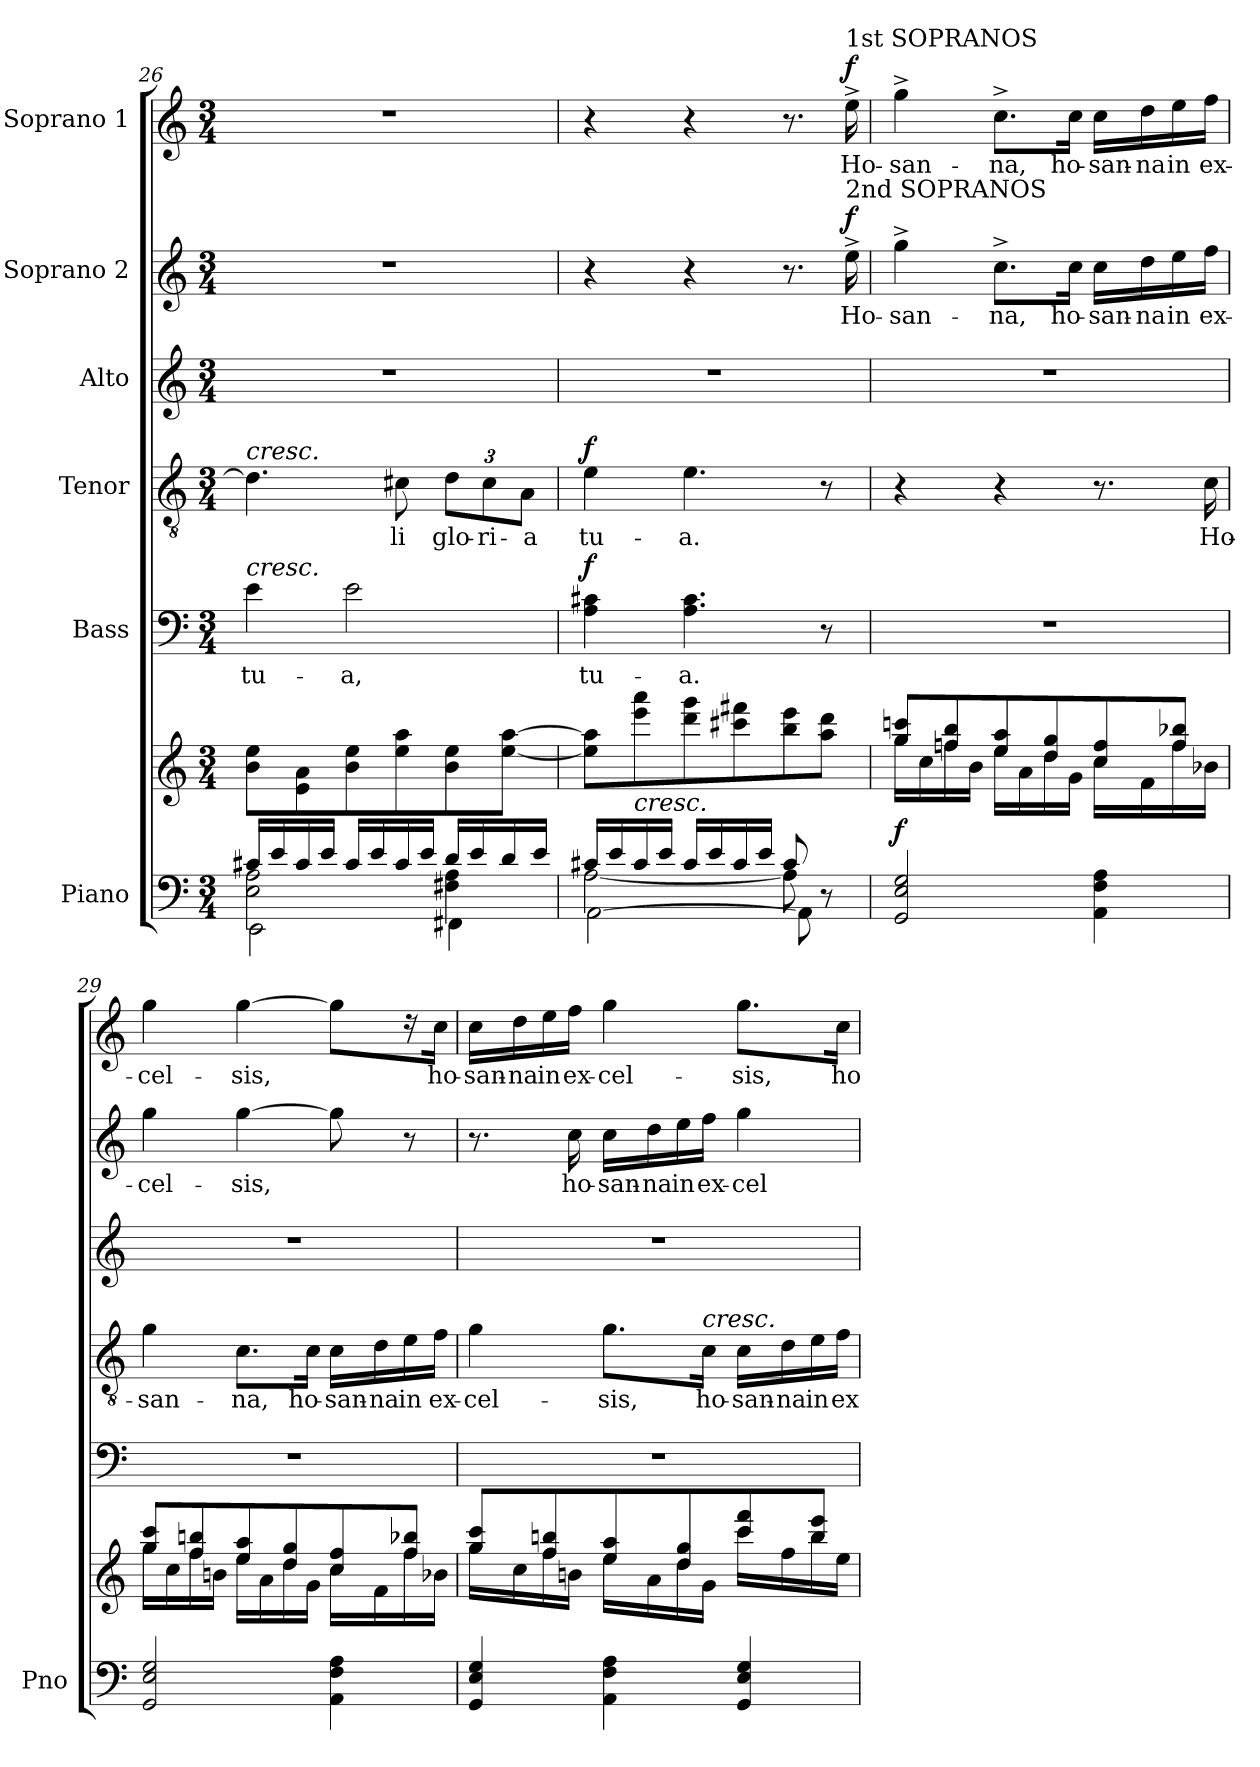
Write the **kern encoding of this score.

**kern	**kern	**dynam	**kern	**text	**dynam	**kern	**text	**dynam	**kern	**kern	**text	**dynam	**kern	**text	**dynam
*part6	*part6	*part6	*part5	*part5	*part5	*part4	*part4	*part4	*part3	*part2	*part2	*part2	*part1	*part1	*part1
*staff7	*staff6	*staff6/7	*staff5	*staff5	*staff5	*staff4	*staff4	*staff4	*staff3	*staff2	*staff2	*staff2	*staff1	*staff1	*staff1
*I"Piano	*	*	*I"Bass	*	*	*I"Tenor	*	*	*I"Alto	*I"Soprano 2	*	*	*I"Soprano 1	*	*
*I'Pno	*	*	*	*	*	*	*	*	*	*	*	*	*	*	*
!!LO:PB:g=z
*clefF4	*clefG2	*	*clefF4	*	*	*clefGv2	*	*	*clefG2	*clefG2	*	*	*clefG2	*	*
*k[]	*k[]	*	*k[]	*	*	*k[]	*	*	*k[]	*k[]	*	*	*k[]	*	*
*M3/4	*M3/4	*	*M3/4	*	*	*M3/4	*	*	*M3/4	*M3/4	*	*	*M3/4	*	*
=26	=26	=26	=26	=26	=26	=26	=26	=26	=26	=26	=26	=26	=26	=26	=26
*^	*	*	*	*	*	*	*	*	*	*	*	*	*	*	*
*	*^	*	*	*	*	*	*	*	*	*	*	*	*	*	*	*
!	!	!	!	!	!	!	!	!LO:TX:a:i:t=cresc.	!	!	!	!	!	!	!	!	!
!	!	!	!	!	!LO:TX:a:i:t=cresc.	!	!	!	!	!	!	!	!	!	!	!	!
!	!	!	!	!	!	!LO:LY:b	!	!	!	!	!	!	!	!	!	!	!
16c#X/LL	2E\ 2A\	2EE!\	8b\ 8ee\L	.	4e\	tu-	.	4.d\]	.	.	2.r	2.r	.	.	2.r	.	.
16e/	.	.	.	.	.	.	.	.	.	.	.	.	.	.	.	.	.
16c#/	.	.	8e\ 8a\	.	.	.	.	.	.	.	.	.	.	.	.	.	.
16e/JJ	.	.	.	.	.	.	.	.	.	.	.	.	.	.	.	.	.
!	!	!	!	!	!	!LO:LY:b	!	!	!	!	!	!	!	!	!	!	!
16c#/LL	.	.	8b\ 8ee\	.	2e\	-a,	.	.	.	.	.	.	.	.	.	.	.
16e/	.	.	.	.	.	.	.	.	.	.	.	.	.	.	.	.	.
!	!	!	!	!	!	!	!	!	!LO:LY:b	!	!	!	!	!	!	!	!
16c#/	.	.	8ee\ 8aa\	.	.	.	.	8c#X\	-li	.	.	.	.	.	.	.	.
16e/JJ	.	.	.	.	.	.	.	.	.	.	.	.	.	.	.	.	.
*	*	*	*	*	*	*	*	*Xbrackettup	*	*	*	*	*	*	*	*	*
!	!	!	!	!	!	!	!	!	!LO:LY:b	!	!	!	!	!	!	!	!
16d/LL	4F#X\ 4A\	4FF#X!\	8b\ 8ee\	.	.	.	.	12d\L	glo-	.	.	.	.	.	.	.	.
16e/	.	.	.	.	.	.	.	.	.	.	.	.	.	.	.	.	.
!	!	!	!	!	!	!	!	!	!LO:LY:b	!	!	!	!	!	!	!	!
.	.	.	.	.	.	.	.	12c#\	-ri-	.	.	.	.	.	.	.	.
16d/	.	.	[8ee\ [8aa\J	.	.	.	.	.	.	.	.	.	.	.	.	.	.
!	!	!	!	!	!	!	!	!	!LO:LY:b	!	!	!	!	!	!	!	!
.	.	.	.	.	.	.	.	12A\J	-a	.	.	.	.	.	.	.	.
16e/JJ	.	.	.	.	.	.	.	.	.	.	.	.	.	.	.	.	.
=27	=27	=27	=27	=27	=27	=27	=27	=27	=27	=27	=27	=27	=27	=27	=27	=27	=27
!	!	!	!	!	!	!LO:LY:b	!LO:DY:a	!	!LO:LY:b	!LO:DY:a	!	!	!	!	!	!	!
16c#X/LL	[2A\	[2AA\	8ee\] 8aa\]L	.	4A\ 4c#X\	tu-	f	4e\	tu-	f	2.r	4r	.	.	4r	.	.
16e/	.	.	.	.	.	.	.	.	.	.	.	.	.	.	.	.	.
!LO:TX:a:i:t=cresc.	!	!	!	!	!	!	!	!	!	!	!	!	!	!	!	!	!
16c#/	.	.	8eee\ 8aaa\	.	.	.	.	.	.	.	.	.	.	.	.	.	.
16e/JJ	.	.	.	.	.	.	.	.	.	.	.	.	.	.	.	.	.
!	!	!	!	!	!	!LO:LY:b	!	!	!LO:LY:b	!	!	!	!	!	!	!	!
16c#/LL	.	.	8ddd\ 8ggg\	.	4.A\ 4.c#\	-a.	.	4.e\	-a.	.	.	4r	.	.	4r	.	.
16e/	.	.	.	.	.	.	.	.	.	.	.	.	.	.	.	.	.
16c#/	.	.	8ccc#X\ 8fff#X\	.	.	.	.	.	.	.	.	.	.	.	.	.	.
16e/JJ	.	.	.	.	.	.	.	.	.	.	.	.	.	.	.	.	.
8c#/	8A\]	8AA!\]	8bb\ 8eee\	.	.	.	.	.	.	.	.	8.r	.	.	8.r	.	.
8ryy	8ryy	8r	8aa\ 8ddd\J	.	8r	.	.	8r	.	.	.	.	.	.	.	.	.
!	!	!	!	!	!	!	!	!	!	!	!	!	!	!	!LO:TX:a:t=1st SOPRANOS	!	!
!	!	!	!	!	!	!	!	!	!	!	!	!LO:TX:a:t=2nd SOPRANOS	!	!	!	!	!
!	!	!	!	!	!	!	!	!	!	!	!	!	!LO:LY:b	!LO:DY:a	!	!LO:LY:b	!LO:DY:a
.	.	.	.	.	.	.	.	.	.	.	.	16ee^\	Ho-	f	16ee^\	Ho-	f
*v	*v	*v	*	*	*	*	*	*	*	*	*	*	*	*	*	*	*
=28	=28	=28	=28	=28	=28	=28	=28	=28	=28	=28	=28	=28	=28	=28	=28
*	*^	*	*	*	*	*	*	*	*	*	*	*	*	*	*
!	!	!	!LO:DY:a=2	!	!	!	!	!	!	!	!	!LO:LY:b	!	!	!LO:LY:b	!
2GG/ 2E/ 2G/	8gg/ 8cccn/L	16gg\LL	f	2.r	.	.	4r	.	.	2.r	4gg^\	-san-	.	4gg^\	-san-	.
.	.	16cc\	.	.	.	.	.	.	.	.	.	.	.	.	.	.
.	8ffni/ 8bb/	16ff\	.	.	.	.	.	.	.	.	.	.	.	.	.	.
.	.	16b\JJ	.	.	.	.	.	.	.	.	.	.	.	.	.	.
!	!	!	!	!	!	!	!	!	!	!	!	!LO:LY:b	!	!	!LO:LY:b	!
.	8ee/ 8aa/	16ee\LL	.	.	.	.	4r	.	.	.	8.cc^\L	-na,	.	8.cc^\L	-na,	.
.	.	16a\	.	.	.	.	.	.	.	.	.	.	.	.	.	.
.	8dd/ 8gg/	16dd\	.	.	.	.	.	.	.	.	.	.	.	.	.	.
!	!	!	!	!	!	!	!	!	!	!	!	!LO:LY:b	!	!	!LO:LY:b	!
.	.	16g\JJ	.	.	.	.	.	.	.	.	16cc\Jk	ho-	.	16cc\Jk	ho-	.
!	!	!	!	!	!	!	!	!	!	!	!	!LO:LY:b	!	!	!LO:LY:b	!
4AA\ 4F\ 4A\	8cc/ 8ff/	16cc\LL	.	.	.	.	8.r	.	.	.	16cc\LL	-san-	.	16cc\LL	-san-	.
!	!	!	!	!	!	!	!	!	!	!	!	!LO:LY:b	!	!	!LO:LY:b	!
.	.	16f\	.	.	.	.	.	.	.	.	16dd\	-na	.	16dd\	-na	.
!	!	!	!	!	!	!	!	!	!	!	!	!LO:LY:b	!	!	!LO:LY:b	!
.	8ff/ 8bb-X/J	16ff\	.	.	.	.	.	.	.	.	16ee\	in	.	16ee\	in	.
!	!	!	!	!	!	!	!	!LO:LY:b	!LO:DY:a	!	!	!LO:LY:b	!	!	!LO:LY:b	!
!	!	!	!	!	!	!	!	!	!LO:DY:n=1:a	!	!	!	!	!	!	!
!	!	!	!	!	!	!	!	!	!LO:DY:n=2:a	!	!	!	!	!	!	!
.	.	16b-X\JJ	.	.	.	.	16c\	Ho-	other-dynamics f other-dynamics	.	16ff\JJ	ex-	.	16ff\JJ	ex-	.
!!LO:PB:g=z
=29	=29	=29	=29	=29	=29	=29	=29	=29	=29	=29	=29	=29	=29	=29	=29	=29
!	!	!	!	!	!	!	!	!LO:LY:b	!	!	!	!LO:LY:b	!	!	!LO:LY:b	!
2GG/ 2E/ 2G/	8gg/ 8ccc/L	16gg\LL	.	2.r	.	.	4g\	-san-	.	2.r	4gg\	-cel-	.	4gg\	-cel-	.
.	.	16cc\	.	.	.	.	.	.	.	.	.	.	.	.	.	.
.	8ff/ 8bbn/	16ff\	.	.	.	.	.	.	.	.	.	.	.	.	.	.
.	.	16bn\JJ	.	.	.	.	.	.	.	.	.	.	.	.	.	.
!	!	!	!	!	!	!	!	!LO:LY:b	!	!	!	!LO:LY:b	!	!	!LO:LY:b	!
.	8ee/ 8aa/	16ee\LL	.	.	.	.	8.c\L	-na,	.	.	[4gg\	-sis,	.	[4gg\	-sis,	.
.	.	16a\	.	.	.	.	.	.	.	.	.	.	.	.	.	.
.	8dd/ 8gg/	16dd\	.	.	.	.	.	.	.	.	.	.	.	.	.	.
!	!	!	!	!	!	!	!	!LO:LY:b	!	!	!	!	!	!	!	!
.	.	16g\JJ	.	.	.	.	16c\Jk	ho-	.	.	.	.	.	.	.	.
!	!	!	!	!	!	!	!	!LO:LY:b	!	!	!	!	!	!	!	!
4AA\ 4F\ 4A\	8cc/ 8ff/	16cc\LL	.	.	.	.	16c\LL	-san-	.	.	8gg\]	.	.	8gg\L]	.	.
!	!	!	!	!	!	!	!	!LO:LY:b	!	!	!	!	!	!	!	!
.	.	16f\	.	.	.	.	16d\	-na	.	.	.	.	.	.	.	.
!	!	!	!	!	!	!	!	!LO:LY:b	!	!	!	!	!	!	!	!
.	8ff/ 8bb-X/J	16ff\	.	.	.	.	16e\	in	.	.	8r	.	.	16r	.	.
!	!	!	!	!	!	!	!	!LO:LY:b	!	!	!	!	!	!	!LO:LY:b	!
.	.	16b-X\JJ	.	.	.	.	16f\JJ	ex-	.	.	.	.	.	16cc\Jk	ho-	.
=30	=30	=30	=30	=30	=30	=30	=30	=30	=30	=30	=30	=30	=30	=30	=30	=30
!	!	!	!	!	!	!	!	!LO:LY:b	!	!	!	!	!	!	!LO:LY:b	!
4GG/ 4E/ 4G/	8gg/ 8ccc/L	16gg\LL	.	2.r	.	.	4g\	-cel-	.	2.r	8.r	.	.	16cc\LL	-san-	.
!	!	!	!	!	!	!	!	!	!	!	!	!	!	!	!LO:LY:b	!
.	.	16cc\	.	.	.	.	.	.	.	.	.	.	.	16dd\	-na	.
!	!	!	!	!	!	!	!	!	!	!	!	!	!	!	!LO:LY:b	!
.	8ff/ 8bbn/	16ff\	.	.	.	.	.	.	.	.	.	.	.	16ee\	in	.
!	!	!	!	!	!	!	!	!	!	!	!	!LO:LY:b	!	!	!LO:LY:b	!
.	.	16bn\JJ	.	.	.	.	.	.	.	.	16cc\	ho-	.	16ff\JJ	ex-	.
!	!	!	!	!	!	!	!	!LO:LY:b	!	!	!	!LO:LY:b	!	!	!LO:LY:b	!
4AA\ 4F\ 4A\	8ee/ 8aa/	16ee\LL	.	.	.	.	8.g\L	-sis,	.	.	16cc\LL	-san-	.	4gg\	-cel-	.
!	!	!	!	!	!	!	!	!	!	!	!	!LO:LY:b	!	!	!	!
.	.	16a\	.	.	.	.	.	.	.	.	16dd\	-na	.	.	.	.
!	!	!	!	!	!	!	!	!	!	!	!	!LO:LY:b	!	!	!	!
.	8dd/ 8gg/	16dd\	.	.	.	.	.	.	.	.	16ee\	in	.	.	.	.
!	!	!	!	!	!	!	!LO:TX:a:i:t=cresc.	!	!	!	!	!	!	!	!	!
!	!	!	!	!	!	!	!	!LO:LY:b	!	!	!	!LO:LY:b	!	!	!	!
.	.	16g\JJ	.	.	.	.	16c\Jk	ho-	.	.	16ff\JJ	ex-	.	.	.	.
!	!	!	!	!	!	!	!	!LO:LY:b	!	!	!	!LO:LY:b	!	!	!LO:LY:b	!
4GG/ 4E/ 4G/	8ccc/ 8fff/	16ccc\LL	.	.	.	.	16c\LL	-san-	.	.	4gg\	-cel-	.	8.gg\L	-sis,	.
!	!	!	!	!	!	!	!	!LO:LY:b	!	!	!	!	!	!	!	!
.	.	16ff\	.	.	.	.	16d\	-na	.	.	.	.	.	.	.	.
!	!	!	!	!	!	!	!	!LO:LY:b	!	!	!	!	!	!	!	!
.	8bb/ 8eee/J	16bb\	.	.	.	.	16e\	in	.	.	.	.	.	.	.	.
!	!	!	!	!	!	!	!	!LO:LY:b	!	!	!	!	!	!	!LO:LY:b	!
.	.	16ee\JJ	.	.	.	.	16f\JJ	ex-	.	.	.	.	.	16cc\Jk	ho-	.
*	*v	*v	*	*	*	*	*	*	*	*	*	*	*	*	*	*
=	=	=	=	=	=	=	=	=	=	=	=	=	=	=	=
*-	*-	*-	*-	*-	*-	*-	*-	*-	*-	*-	*-	*-	*-	*-	*-
